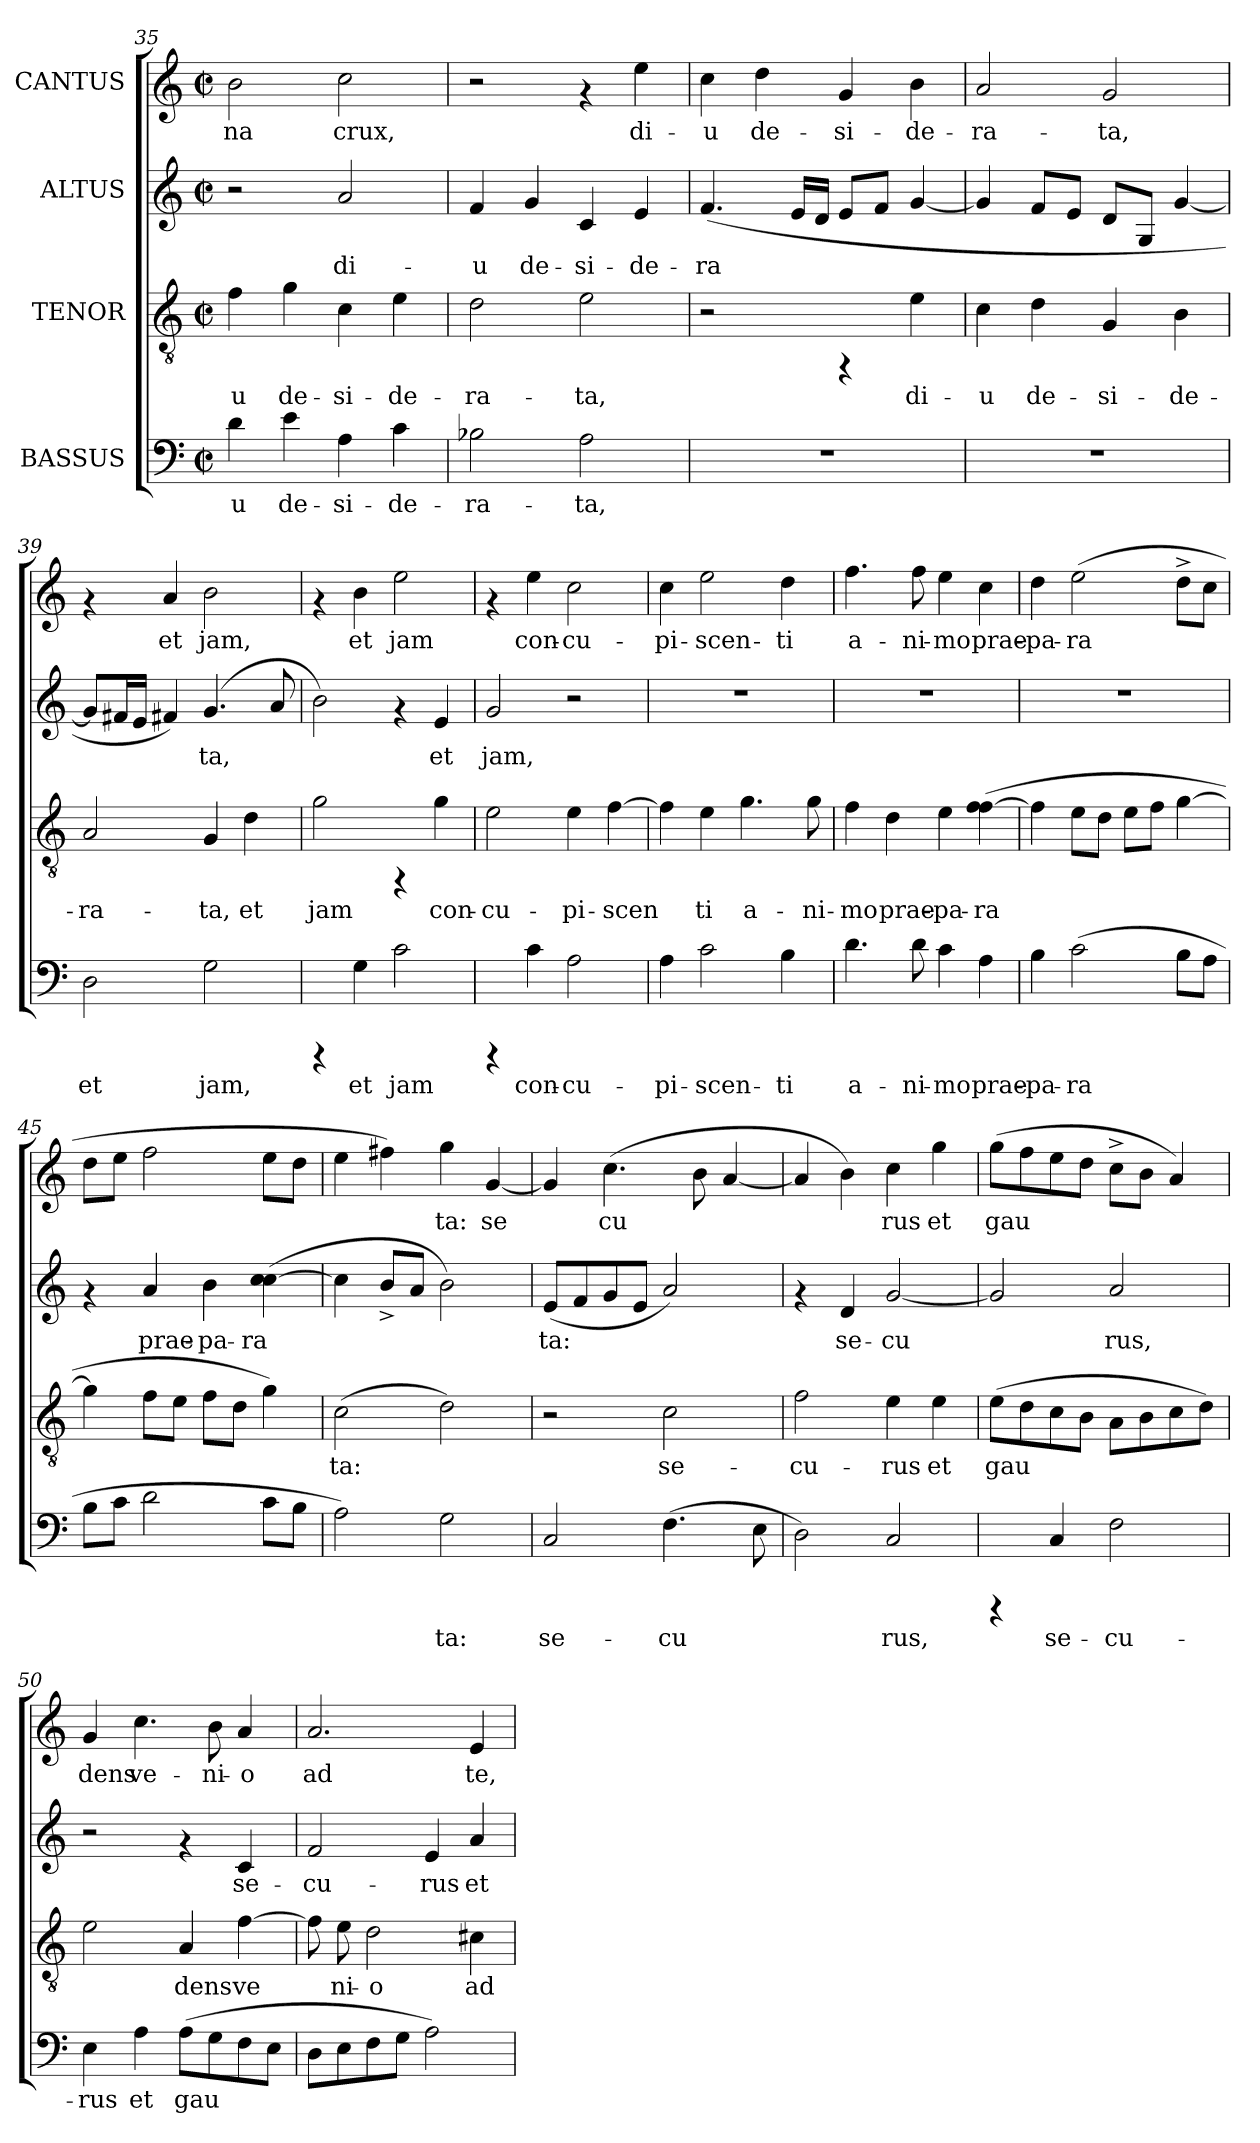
**kern	**text	**kern	**text	**kern	**text	**kern	**text
*part4	*part4	*part3	*part3	*part2	*part2	*part1	*part1
*staff4	*staff4	*staff3	*staff3	*staff2	*staff2	*staff1	*staff1
*I"BASSUS	*	*I"TENOR	*	*I"ALTUS	*	*I"CANTUS	*
*clefF4	*	*clefGv2	*	*clefG2	*	*clefG2	*
*k[]	*	*k[]	*	*k[]	*	*k[]	*
*C:	*	*C:	*	*C:	*	*C:	*
*M2/2	*	*M2/2	*	*M2/2	*	*M2/2	*
*met(c|)	*	*met(c|)	*	*met(c|)	*	*met(c|)	*
=35	=35	=35	=35	=35	=35	=35	=35
!	!LO:LY:b:cj	!	!LO:LY:b:cj	!	!	!	!LO:LY:b:cj
4d\	-u	4f\	-u	2r	.	2b\	-na
!	!LO:LY:b:cj	!	!LO:LY:b:cj	!	!	!	!
4e\	de-	4g\	de-	.	.	.	.
!	!LO:LY:b:cj	!	!LO:LY:b:cj	!	!LO:LY:b:cj	!	!LO:LY:b:cj
4A\	-si-	4c\	-si-	2a/	di-	2cc\	crux,
!	!LO:LY:b:cj	!	!LO:LY:b:cj	!	!	!	!
4c\	-de-	4e\	-de-	.	.	.	.
!!LO:PB:g=z
=36	=36	=36	=36	=36	=36	=36	=36
!	!LO:LY:b:cj	!	!LO:LY:b:cj	!	!LO:LY:b:cj	!	!
2B-X\	-ra-	2d\	-ra-	4f/	-u	2r	.
!	!	!	!	!	!LO:LY:b:cj	!	!
.	.	.	.	4g/	de-	.	.
!	!LO:LY:b:cj	!	!LO:LY:b:cj	!	!LO:LY:b:cj	!	!
2A\	-ta,	2e\	-ta,	4c/	-si-	4rf	.
!	!	!	!	!	!LO:LY:b:cj	!	!LO:LY:b:cj
.	.	.	.	4e/	-de-	4ee\	di-
=37	=37	=37	=37	=37	=37	=37	=37
!	!	!	!	!	!LO:LY:b:cj	!	!LO:LY:b:cj
1r	.	2r	.	(<4.f/	-ra-	4cc\	-u
!	!	!	!	!	!	!	!LO:LY:b:cj
.	.	.	.	.	.	4dd\	de-
!	!	!	!	!	!LO:LY:b:cj	!	!
.	.	.	.	16e/L	--	.	.
!	!	!	!	!	!LO:LY:b:cj	!	!
.	.	.	.	16d/J	--	.	.
!	!	!	!	!	!LO:LY:b:cj	!	!LO:LY:b:cj
.	.	4rFF	.	8e/L	--	4g/	-si-
!	!	!	!	!	!LO:LY:b:cj	!	!
.	.	.	.	8f/J	--	.	.
!	!	!	!LO:LY:b:cj	!	!LO:LY:b:cj	!	!LO:LY:b:cj
.	.	4e\	di-	[<4g/	--	4b\	-de-
=38	=38	=38	=38	=38	=38	=38	=38
!	!	!	!LO:LY:b:cj	!	!LO:LY:b:cj	!	!LO:LY:b:cj
1r	.	4c\	-u	4g/]	--	2a/	-ra-
!	!	!	!LO:LY:b:cj	!	!LO:LY:b:cj	!	!
.	.	4d\	de-	8f/L	--	.	.
!	!	!	!	!	!LO:LY:b:cj	!	!
.	.	.	.	8e/J	--	.	.
!	!	!	!LO:LY:b:cj	!	!LO:LY:b:cj	!	!LO:LY:b:cj
.	.	4G/	-si-	8d/L	--	2g/	-ta,
!	!	!	!	!	!LO:LY:b:cj	!	!
.	.	.	.	8G/J	--	.	.
!	!	!	!LO:LY:b:cj	!	!LO:LY:b:cj	!	!
.	.	4B\	-de-	[<4g/	--	.	.
=39	=39	=39	=39	=39	=39	=39	=39
!	!LO:LY:b:cj	!	!LO:LY:b:cj	!	!LO:LY:b:cj	!	!
2D\	et	2A/	-ra-	8g/L]	--	4rf	.
!	!	!	!	!	!LO:LY:b:cj	!	!
.	.	.	.	16f#/	--	.	.
!	!	!	!	!	!LO:LY:b:cj	!	!
.	.	.	.	16e/J	--	.	.
!	!	!	!	!	!LO:LY:b:cj	!	!LO:LY:b:cj
.	.	.	.	4f#X/)	--	4a/	et
!	!LO:LY:b:cj	!	!LO:LY:b:cj	!	!LO:LY:b:cj	!	!LO:LY:b:cj
2G\	jam,	4G/	-ta,	(>4.g/	-ta,	2b\	jam,
!	!	!	!LO:LY:b:cj	!	!	!	!
.	.	4d\	et	.	.	.	.
!	!	!	!	!	!LO:LY:b:cj	!	!
.	.	.	.	8a/	.	.	.
=40	=40	=40	=40	=40	=40	=40	=40
!	!	!	!LO:LY:b:cj	!	!LO:LY:b:cj	!	!
4rCCC	.	2g\	jam	2b\)	.	4rf	.
!	!LO:LY:b:cj	!	!	!	!	!	!LO:LY:b:cj
4G\	et	.	.	.	.	4b\	et
!	!LO:LY:b:cj	!	!	!	!	!	!LO:LY:b:cj
2c\	jam	4rFF	.	4rf	.	2ee\	jam
!	!	!	!LO:LY:b:cj	!	!LO:LY:b:cj	!	!
.	.	4g\	con-	4e/	et	.	.
=41	=41	=41	=41	=41	=41	=41	=41
!	!	!	!LO:LY:b:cj	!	!LO:LY:b:cj	!	!
4rCCC	.	2e\	-cu-	2g/	jam,	4rf	.
!	!LO:LY:b:cj	!	!	!	!	!	!LO:LY:b:cj
4c\	con-	.	.	.	.	4ee\	con-
!	!LO:LY:b:cj	!	!LO:LY:b:cj	!	!	!	!LO:LY:b:cj
2A\	-cu-	4e\	-pi-	2r	.	2cc\	-cu-
!	!	!	!LO:LY:b:cj	!	!	!	!
.	.	[>4f\	-scen-	.	.	.	.
=42	=42	=42	=42	=42	=42	=42	=42
!	!LO:LY:b:cj	!	!LO:LY:b:cj	!	!	!	!LO:LY:b:cj
4A\	-pi-	4f\]	--	1r	.	4cc\	-pi-
!	!LO:LY:b:cj	!	!LO:LY:b:cj	!	!	!	!LO:LY:b:cj
2c\	-scen-	4e\	-ti	.	.	2ee\	-scen-
!	!	!	!LO:LY:b:cj	!	!	!	!
.	.	4.g\	a-	.	.	.	.
!	!LO:LY:b:cj	!	!	!	!	!	!LO:LY:b:cj
4B\	-ti	.	.	.	.	4dd\	-ti
!	!	!	!LO:LY:b:cj	!	!	!	!
.	.	8g\	-ni-	.	.	.	.
!!LO:LB:g=z
=43	=43	=43	=43	=43	=43	=43	=43
!	!LO:LY:b:cj	!	!LO:LY:b:cj	!	!	!	!LO:LY:b:cj
4.d\	a-	4f\	-mo	1r	.	4.ff\	a-
!	!	!	!LO:LY:b:cj	!	!	!	!
.	.	4d\	prae-	.	.	.	.
!	!LO:LY:b:cj	!	!	!	!	!	!LO:LY:b:cj
8d\	-ni-	.	.	.	.	8ff\	-ni-
!	!LO:LY:b:cj	!	!LO:LY:b:cj	!	!	!	!LO:LY:b:cj
4c\	-mo	4e\	-pa-	.	.	4ee\	-mo
!	!LO:LY:b:cj	!	!LO:LY:b:cj	!	!	!	!LO:LY:b:cj
4A\	prae-	(>4f\ [>4f\	-ra-	.	.	4cc\	prae-
=44	=44	=44	=44	=44	=44	=44	=44
!	!LO:LY:b:cj	!	!LO:LY:b:cj	!	!	!	!LO:LY:b:cj
4B\	-pa-	4f\]	--	1r	.	4dd\	-pa-
!	!LO:LY:b:cj	!	!LO:LY:b:cj	!	!	!	!LO:LY:b:cj
(>2c\	-ra-	8e\L	--	.	.	(>2ee\	-ra-
!	!	!	!LO:LY:b:cj	!	!	!	!
.	.	8d\J	--	.	.	.	.
!	!	!	!LO:LY:b:cj	!	!	!	!
.	.	8e\L	--	.	.	.	.
!	!	!	!LO:LY:b:cj	!	!	!	!
.	.	8f\J	--	.	.	.	.
!	!LO:LY:b:cj	!	!LO:LY:b:cj	!	!	!	!LO:LY:b:cj
8B\L	--	[>4g\	--	.	.	8dd^<\L	--
!	!LO:LY:b:cj	!	!	!	!	!	!LO:LY:b:cj
8A\J	--	.	.	.	.	8cc\J	--
=45	=45	=45	=45	=45	=45	=45	=45
!	!LO:LY:b:cj	!	!LO:LY:b:cj	!	!	!	!LO:LY:b:cj
8B\L	--	4g\]	--	4rf	.	8dd\L	--
!	!LO:LY:b:cj	!	!	!	!	!	!LO:LY:b:cj
8c\J	--	.	.	.	.	8ee\J	--
!	!LO:LY:b:cj	!	!LO:LY:b:cj	!	!LO:LY:b:cj	!	!LO:LY:b:cj
2d\	--	8f\L	--	4a/	prae-	2ff\	--
!	!	!	!LO:LY:b:cj	!	!	!	!
.	.	8e\J	--	.	.	.	.
!	!	!	!LO:LY:b:cj	!	!LO:LY:b:cj	!	!
.	.	8f\L	--	4b\	-pa-	.	.
!	!	!	!LO:LY:b:cj	!	!	!	!
.	.	8d\J	--	.	.	.	.
!	!LO:LY:b:cj	!	!LO:LY:b:cj	!	!LO:LY:b:cj	!	!LO:LY:b:cj
8c\L	--	4g\)	--	(>4cc\ [>4cc\	-ra-	8ee\L	--
!	!LO:LY:b:cj	!	!	!	!	!	!LO:LY:b:cj
8B\J	--	.	.	.	.	8dd\J	--
=46	=46	=46	=46	=46	=46	=46	=46
!	!LO:LY:b:cj	!	!LO:LY:b:cj	!	!LO:LY:b:cj	!	!LO:LY:b:cj
2A\)	--	(>2c\	-ta:	4cc\]	--	4ee\	--
!	!	!	!	!	!LO:LY:b:cj	!	!LO:LY:b:cj
.	.	.	.	8b^>/L	--	4ff#X\)	--
!	!	!	!	!	!LO:LY:b:cj	!	!
.	.	.	.	8a/J	--	.	.
!	!LO:LY:b:cj	!	!LO:LY:b:cj	!	!LO:LY:b:cj	!	!LO:LY:b:cj
2G\	-ta:	2d\)	.	2b\)	--	4gg\	-ta:
!	!	!	!	!	!	!	!LO:LY:b:cj
.	.	.	.	.	.	[<4g/	se-
=47	=47	=47	=47	=47	=47	=47	=47
!	!LO:LY:b:cj	!	!	!	!LO:LY:b:cj	!	!LO:LY:b:cj
2C/	se-	2r	.	(<8e/L	-ta:	4g/]	--
!	!	!	!	!	!LO:LY:b:cj	!	!
.	.	.	.	8f/	.	.	.
!	!	!	!	!	!LO:LY:b:cj	!	!LO:LY:b:cj
.	.	.	.	8g/	.	(>4.cc\	-cu-
!	!	!	!	!	!LO:LY:b:cj	!	!
.	.	.	.	8e/J	.	.	.
!	!LO:LY:b:cj	!	!LO:LY:b:cj	!	!LO:LY:b:cj	!	!
(>4.F\	-cu-	2c\	se-	2a/)	.	.	.
!	!	!	!	!	!	!	!LO:LY:b:cj
.	.	.	.	.	.	8b\	--
!	!	!	!	!	!	!	!LO:LY:b:cj
.	.	.	.	.	.	[<4a/	--
!	!LO:LY:b:cj	!	!	!	!	!	!
8E\	--	.	.	.	.	.	.
=48	=48	=48	=48	=48	=48	=48	=48
!	!LO:LY:b:cj	!	!LO:LY:b:cj	!	!	!	!LO:LY:b:cj
2D\)	--	2f\	-cu-	4rf	.	4a/]	--
!	!	!	!	!	!LO:LY:b:cj	!	!LO:LY:b:cj
.	.	.	.	4d/	se-	4b\)	--
!	!LO:LY:b:cj	!	!LO:LY:b:cj	!	!LO:LY:b:cj	!	!LO:LY:b:cj
2C/	-rus,	4e\	-rus	[<2g/	-cu-	4cc\	-rus
!	!	!	!LO:LY:b:cj	!	!	!	!LO:LY:b:cj
.	.	4e\	et	.	.	4gg\	et
=49	=49	=49	=49	=49	=49	=49	=49
!	!	!	!LO:LY:b:cj	!	!LO:LY:b:cj	!	!LO:LY:b:cj
4rCCC	.	(>8e\L	gau-	2g/]	--	(>8gg\L	gau-
!	!	!	!LO:LY:b:cj	!	!	!	!LO:LY:b:cj
.	.	8d\	--	.	.	8ff\	--
!	!LO:LY:b:cj	!	!LO:LY:b:cj	!	!	!	!LO:LY:b:cj
4C/	se-	8c\	--	.	.	8ee\	--
!	!	!	!LO:LY:b:cj	!	!	!	!LO:LY:b:cj
.	.	8B\J	--	.	.	8dd\J	--
!	!LO:LY:b:cj	!	!LO:LY:b:cj	!	!LO:LY:b:cj	!	!LO:LY:b:cj
2F\	-cu-	8A\L	--	2a/	-rus,	8cc^<\L	--
!	!	!	!LO:LY:b:cj	!	!	!	!LO:LY:b:cj
.	.	8B\	--	.	.	8b\J	--
!	!	!	!LO:LY:b:cj	!	!	!	!LO:LY:b:cj
.	.	8c\	--	.	.	4a/)	--
!	!	!	!LO:LY:b:cj	!	!	!	!
.	.	8d\J)	--	.	.	.	.
!!LO:PB:g=z
=50	=50	=50	=50	=50	=50	=50	=50
!	!LO:LY:b:cj	!	!LO:LY:b:cj	!	!	!	!LO:LY:b:cj
4E\	-rus	2e\	--	2r	.	4g/	-dens
!	!LO:LY:b:cj	!	!	!	!	!	!LO:LY:b:cj
4A\	et	.	.	.	.	4.cc\	ve-
!	!LO:LY:b:cj	!	!LO:LY:b:cj	!	!	!	!
(>8A\L	gau-	4A/	-dens	4rf	.	.	.
!	!LO:LY:b:cj	!	!	!	!	!	!LO:LY:b:cj
8G\	--	.	.	.	.	8b\	-ni-
!	!LO:LY:b:cj	!	!LO:LY:b:cj	!	!LO:LY:b:cj	!	!LO:LY:b:cj
8F\	--	[>4f\	ve-	4c/	se-	4a/	-o
!	!LO:LY:b:cj	!	!	!	!	!	!
8E\J	--	.	.	.	.	.	.
=51	=51	=51	=51	=51	=51	=51	=51
!	!LO:LY:b:cj	!	!LO:LY:b:cj	!	!LO:LY:b:cj	!	!LO:LY:b:cj
8D\L	--	8f\]	--	2f/	-cu-	2.a/	ad
!	!LO:LY:b:cj	!	!LO:LY:b:cj	!	!	!	!
8E\	--	8e\	-ni-	.	.	.	.
!	!LO:LY:b:cj	!	!LO:LY:b:cj	!	!	!	!
8F\	--	2d\	-o	.	.	.	.
!	!LO:LY:b:cj	!	!	!	!	!	!
8G\J	--	.	.	.	.	.	.
!	!LO:LY:b:cj	!	!	!	!LO:LY:b:cj	!	!
2A\)	--	.	.	4e/	-rus	.	.
!	!	!	!LO:LY:b:cj	!	!LO:LY:b:cj	!	!LO:LY:b:cj
.	.	4c#X\	ad	4a/	et	4e/	te,
=	=	=	=	=	=	=	=
*-	*-	*-	*-	*-	*-	*-	*-
